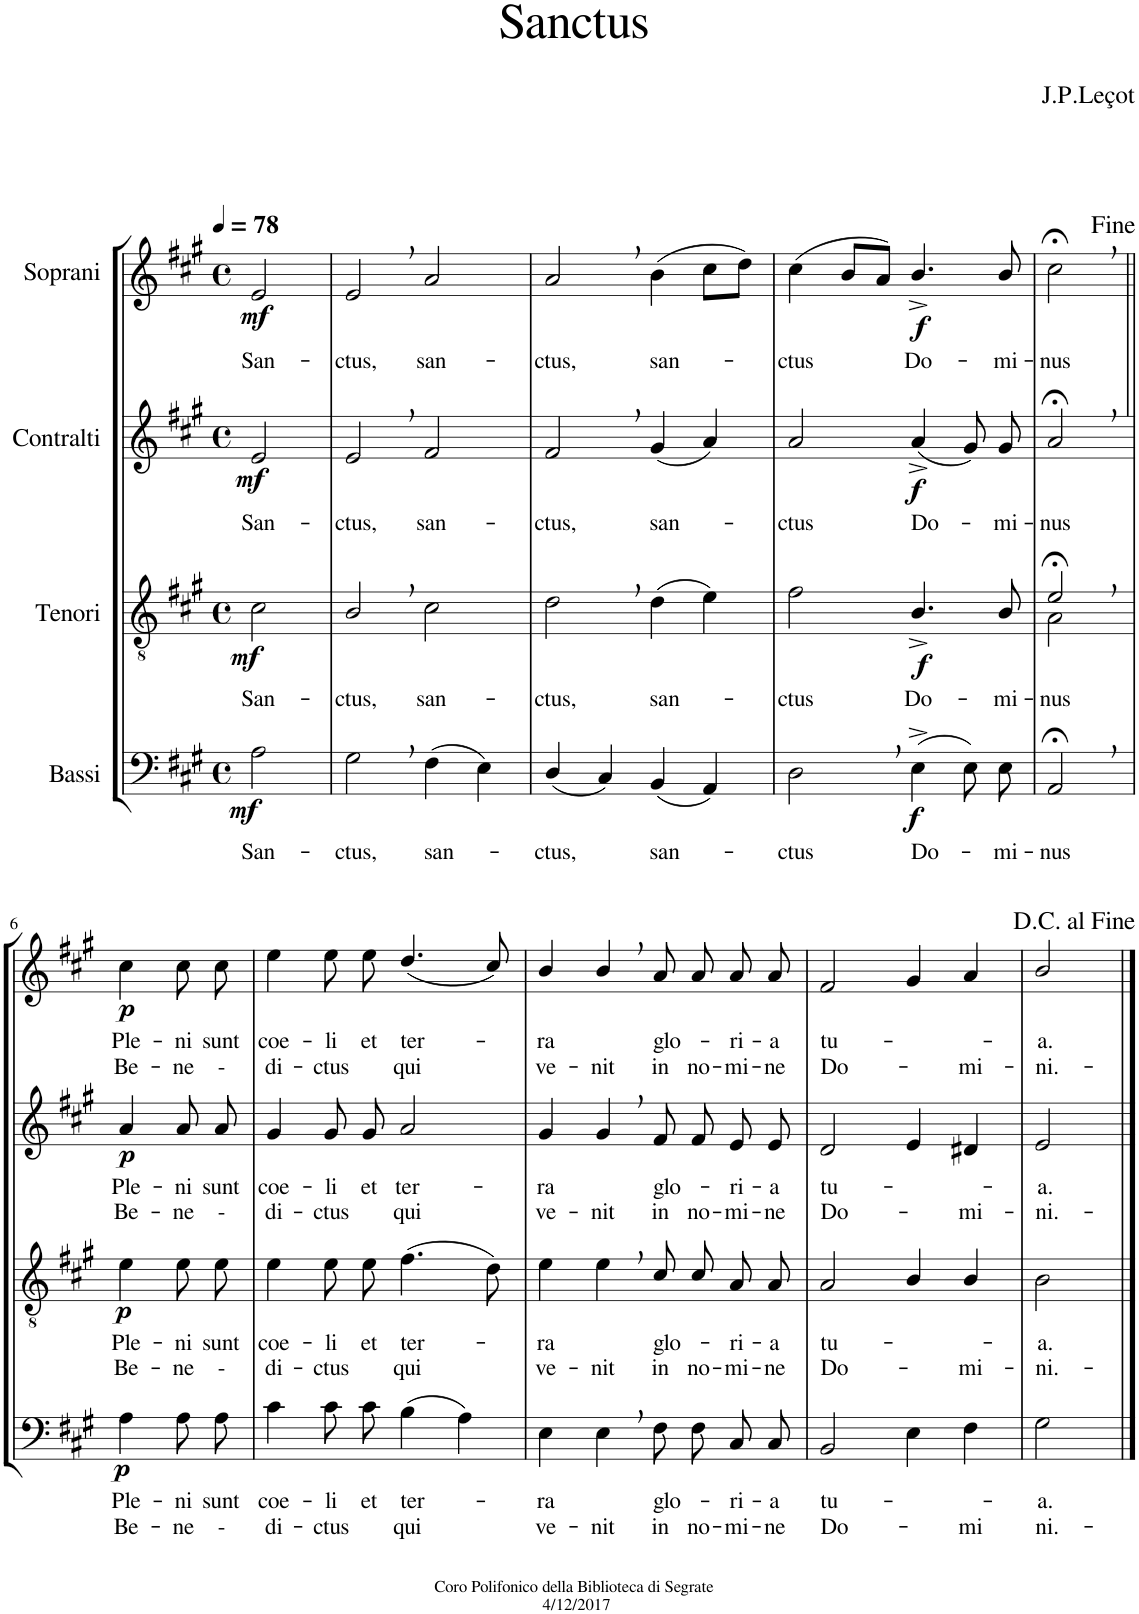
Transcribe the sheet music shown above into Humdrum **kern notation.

**kern	**text	**text	**dynam	**kern	**text	**text	**dynam	**kern	**text	**text	**dynam	**kern	**text	**text	**dynam
*part4	*part4	*part4	*part4	*part3	*part3	*part3	*part3	*part2	*part2	*part2	*part2	*part1	*part1	*part1	*part1
*staff4	*staff4	*staff4	*staff4	*staff3	*staff3	*staff3	*staff3	*staff2	*staff2	*staff2	*staff2	*staff1	*staff1	*staff1	*staff1
*I"Bassi	*	*	*	*I"Tenori	*	*	*	*I"Contralti	*	*	*	*I"Soprani	*	*	*
*clefF4	*	*	*	*clefGv2	*	*	*	*clefG2	*	*	*	*clefG2	*	*	*
*	*	*	*	*	*	*	*	*	*	*	*	*Trd1c2	*	*	*
*k[f#c#g#]	*	*	*	*k[f#c#g#]	*	*	*	*k[f#c#g#]	*	*	*	*k[f#c#g#]	*	*	*
*A:	*	*	*	*A:	*	*	*	*A:	*	*	*	*A:	*	*	*
*M4/4	*	*	*	*M4/4	*	*	*	*M4/4	*	*	*	*M4/4	*	*	*
*met(c)	*	*	*	*met(c)	*	*	*	*met(c)	*	*	*	*met(c)	*	*	*
*MM78	*	*	*	*MM78	*	*	*	*MM78	*	*	*	*MM78	*	*	*
=1	=1	=1	=1	=1	=1	=1	=1	=1	=1	=1	=1	=1	=1	=1	=1
!	!LO:LY:b	!	!LO:DY:b	!	!LO:LY:b	!	!LO:DY:b	!	!LO:LY:b	!	!LO:DY:b	!	!LO:LY:b	!	!LO:DY:b
2A\	San-	.	mf	2c#\	San-	.	mf	2e/	San-	.	mf	2e/	San-	.	mf
=2	=2	=2	=2	=2	=2	=2	=2	=2	=2	=2	=2	=2	=2	=2	=2
!	!LO:LY:b	!	!	!	!LO:LY:b	!	!	!	!LO:LY:b	!	!	!	!LO:LY:b	!	!
2G#,\	-ctus,	.	.	2B,/	-ctus,	.	.	2e,/	-ctus,	.	.	2e,/	-ctus,	.	.
!	!LO:LY:b	!	!	!	!LO:LY:b	!	!	!	!LO:LY:b	!	!	!	!LO:LY:b	!	!
(4F#\	san-	.	.	2c#\	san-	.	.	2f#/	san-	.	.	2a/	san-	.	.
4E\)	.	.	.	.	.	.	.	.	.	.	.	.	.	.	.
=3	=3	=3	=3	=3	=3	=3	=3	=3	=3	=3	=3	=3	=3	=3	=3
!	!LO:LY:b	!	!	!	!LO:LY:b	!	!	!	!LO:LY:b	!	!	!	!LO:LY:b	!	!
(4D/	-ctus,	.	.	2d,\	-ctus,	.	.	2f#,/	-ctus,	.	.	2a,/	-ctus,	.	.
4C#/)	.	.	.	.	.	.	.	.	.	.	.	.	.	.	.
!	!LO:LY:b	!	!	!	!LO:LY:b	!	!	!	!LO:LY:b	!	!	!	!LO:LY:b	!	!
(4BB/	san-	.	.	(4d\	san-	.	.	(4g#/	san-	.	.	(4b\	san-	.	.
4AA/)	.	.	.	4e\)	.	.	.	4a/)	.	.	.	8cc#\L	.	.	.
.	.	.	.	.	.	.	.	.	.	.	.	8dd\J)	.	.	.
=4	=4	=4	=4	=4	=4	=4	=4	=4	=4	=4	=4	=4	=4	=4	=4
!	!LO:LY:b	!	!	!	!LO:LY:b	!	!	!	!LO:LY:b	!	!	!	!LO:LY:b	!	!
2D,\	-ctus	.	.	2f#\	-ctus	.	.	2a/	-ctus	.	.	(4cc#\	-ctus	.	.
.	.	.	.	.	.	.	.	.	.	.	.	8b/L	.	.	.
.	.	.	.	.	.	.	.	.	.	.	.	8a/J)	.	.	.
!	!LO:LY:b	!	!LO:DY:b	!	!LO:LY:b	!	!LO:DY:b	!	!LO:LY:b	!	!LO:DY:b	!	!LO:LY:b	!	!LO:DY:b
(4E^\	Do-	.	f	4.B^/	Do-	.	f	(4a^/	Do-	.	f	4.b^/	Do-	.	f
8E\L)	.	.	.	.	.	.	.	8g#/L)	.	.	.	.	.	.	.
!	!LO:LY:b	!	!	!	!LO:LY:b	!	!	!	!LO:LY:b	!	!	!	!LO:LY:b	!	!
8E\J	-mi-	.	.	8B/	-mi-	.	.	8g#/J	-mi-	.	.	8b/	-mi-	.	.
=5	=5	=5	=5	=5	=5	=5	=5	=5	=5	=5	=5	=5	=5	=5	=5
!	!LO:LY:b	!	!	!	!LO:LY:b	!	!	!	!LO:LY:b	!	!	!	!LO:LY:b	!	!
*	*	*	*	*^	*	*	*	*	*	*	*	*	*	*	*
2AA;<,/	-nus	.	.	2e;<,/	2A\	-nus	.	.	2a;<,/	-nus	.	.	2cc#;<,\	-nus	.	.
!!LO:LB:g=z
=6||	=6||	=6||	=6||	=6||	=6||	=6||	=6||	=6||	=6||	=6||	=6||	=6||	=6||	=6||	=6||	=6||
!	!LO:LY:b	!LO:LY:b	!LO:DY:b	!	!	!LO:LY:b	!LO:LY:b	!LO:DY:b	!	!LO:LY:b	!LO:LY:b	!LO:DY:b	!	!LO:LY:b	!LO:LY:b	!LO:DY:b
*	*	*	*	*v	*v	*	*	*	*	*	*	*	*	*	*	*
4A\	Ple-	Be-	p	4e\	Ple-	Be-	p	4a/	Ple-	Be-	p	4cc#\	Ple-	Be-	p
!	!LO:LY:b	!LO:LY:b	!	!	!LO:LY:b	!LO:LY:b	!	!	!LO:LY:b	!LO:LY:b	!	!	!LO:LY:b	!LO:LY:b	!
8A\L	-ni	-ne	.	8e\L	-ni	-ne	.	8a/L	-ni	-ne	.	8cc#\	-ni	-ne	.
!	!LO:LY:b	!LO:LY:b	!	!	!LO:LY:b	!LO:LY:b	!	!	!LO:LY:b	!LO:LY:b	!	!	!LO:LY:b	!LO:LY:b	!
8A\J	sunt	-	.	8e\J	sunt	-	.	8a/J	sunt	-	.	8cc#\	sunt	-	.
=7	=7	=7	=7	=7	=7	=7	=7	=7	=7	=7	=7	=7	=7	=7	=7
!	!LO:LY:b	!LO:LY:b	!	!	!LO:LY:b	!LO:LY:b	!	!	!LO:LY:b	!LO:LY:b	!	!	!LO:LY:b	!LO:LY:b	!
4c#\	coe-	di-	.	4e\	coe-	di-	.	4g#/	coe-	di-	.	4ee\	coe-	di-	.
!	!LO:LY:b	!LO:LY:b	!	!	!LO:LY:b	!LO:LY:b	!	!	!LO:LY:b	!LO:LY:b	!	!	!LO:LY:b	!LO:LY:b	!
8c#\L	-li	-ctus	.	8e\L	-li	-ctus	.	8g#/L	-li	-ctus	.	8ee\	-li	-ctus	.
!	!LO:LY:b	!	!	!	!LO:LY:b	!	!	!	!LO:LY:b	!	!	!	!LO:LY:b	!	!
8c#\J	et	.	.	8e\J	et	.	.	8g#/J	et	.	.	8ee\	et	.	.
!	!LO:LY:b	!LO:LY:b	!	!	!LO:LY:b	!LO:LY:b	!	!	!LO:LY:b	!LO:LY:b	!	!	!LO:LY:b	!LO:LY:b	!
(4B\	ter-	qui	.	(4.f#\	ter-	qui	.	2a/	ter-	qui	.	(4.dd/	ter-	qui	.
4A\)	.	.	.	.	.	.	.	.	.	.	.	.	.	.	.
.	.	.	.	8d\)	.	.	.	.	.	.	.	8cc#/)	.	.	.
=8	=8	=8	=8	=8	=8	=8	=8	=8	=8	=8	=8	=8	=8	=8	=8
!	!LO:LY:b	!LO:LY:b	!	!	!LO:LY:b	!LO:LY:b	!	!	!LO:LY:b	!LO:LY:b	!	!	!LO:LY:b	!LO:LY:b	!
4E\	-ra	ve-	.	4e\	-ra	ve-	.	4g#/	-ra	ve-	.	4b/	-ra	ve-	.
!	!	!LO:LY:b	!	!	!	!LO:LY:b	!	!	!	!LO:LY:b	!	!	!	!LO:LY:b	!
4E,\	.	-nit	.	4e,\	.	-nit	.	4g#,/	.	-nit	.	4b,/	.	-nit	.
!	!LO:LY:b	!LO:LY:b	!	!	!LO:LY:b	!LO:LY:b	!	!	!LO:LY:b	!LO:LY:b	!	!	!LO:LY:b	!LO:LY:b	!
8F#\L	glo-	in	.	8c#/L	glo-	in	.	8f#/L	glo-	in	.	8a/	glo-	in	.
!	!	!LO:LY:b	!	!	!	!LO:LY:b	!	!	!	!LO:LY:b	!	!	!	!LO:LY:b	!
8F#\J	.	no-	.	8c#/J	.	no-	.	8f#/J	.	no-	.	8a/	.	no-	.
!	!LO:LY:b	!LO:LY:b	!	!	!LO:LY:b	!LO:LY:b	!	!	!LO:LY:b	!LO:LY:b	!	!	!LO:LY:b	!LO:LY:b	!
8C#/L	ri-	-mi-	.	8A/L	ri-	-mi-	.	8e/L	ri-	-mi-	.	8a/	-ri-	-mi-	.
!	!LO:LY:b	!LO:LY:b	!	!	!LO:LY:b	!LO:LY:b	!	!	!LO:LY:b	!LO:LY:b	!	!	!LO:LY:b	!LO:LY:b	!
8C#/J	-a	-ne	.	8A/J	-a	-ne	.	8e/J	-a	-ne	.	8a/	-a	-ne	.
=9	=9	=9	=9	=9	=9	=9	=9	=9	=9	=9	=9	=9	=9	=9	=9
!	!LO:LY:b	!LO:LY:b	!	!	!LO:LY:b	!LO:LY:b	!	!	!LO:LY:b	!LO:LY:b	!	!	!LO:LY:b	!LO:LY:b	!
2BB/	tu-	Do-	.	2A/	tu-	Do-	.	2d/	tu-	Do-	.	2f#/	tu-	Do-	.
4E\	.	.	.	4B/	.	.	.	4e/	.	.	.	4g#/	.	.	.
!	!	!LO:LY:b	!	!	!	!LO:LY:b	!	!	!	!LO:LY:b	!	!	!	!LO:LY:b	!
4F#\	.	mi	.	4B/	.	mi-	.	4d#X/	.	mi-	.	4a/	.	mi-	.
=10	=10	=10	=10	=10	=10	=10	=10	=10	=10	=10	=10	=10	=10	=10	=10
!	!LO:LY:b	!LO:LY:b	!	!	!LO:LY:b	!LO:LY:b	!	!	!LO:LY:b	!LO:LY:b	!	!	!LO:LY:b	!LO:LY:b	!
2G#\	a.	-ni.-	.	2B\	a.	-ni.-	.	2e/	a.	-ni.-	.	2b/	a.	-ni.-	.
==	==	==	==	==	==	==	==	==	==	==	==	==	==	==	==
*-	*-	*-	*-	*-	*-	*-	*-	*-	*-	*-	*-	*-	*-	*-	*-
